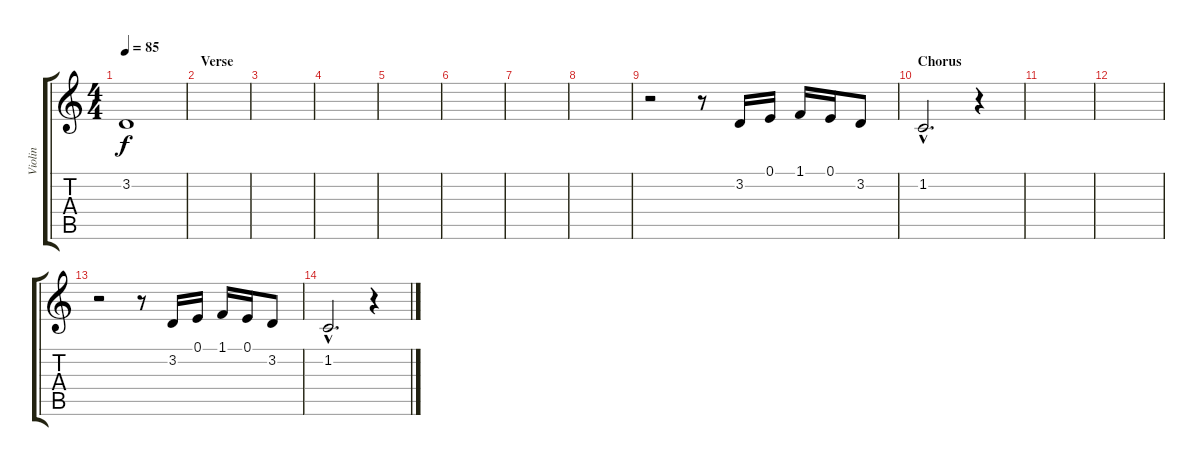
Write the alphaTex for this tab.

\track ("Violin" "Violin") {instrument violin}
\staff {score tabs}
\tuning (E4 B3 G3 D3 A2 E2) {hide}
\ts (4 4)
\tempo 85
\clef g2
\ks c
3.2.1{dy f} |
\section ("" "Verse")
|
|
|
|
|
|
|
r.2 r.8 3.2.16 0.1.16 1.1.16 0.1.16 3.2.8 |
\section ("" "Chorus")
1.2{hac}.2{d} r.4 |
|
|
r.2 r.8 3.2.16 0.1.16 1.1.16 0.1.16 3.2.8 |
1.2{hac}.2{d} r.4
